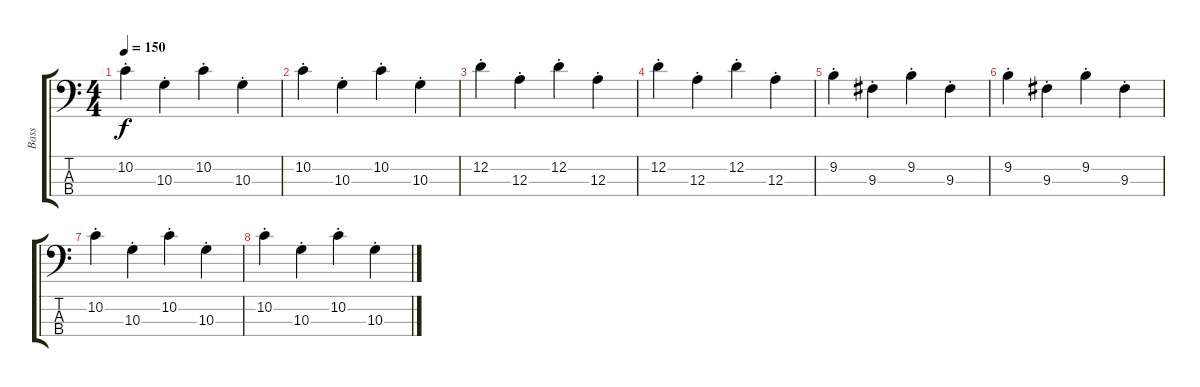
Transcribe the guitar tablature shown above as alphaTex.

\track ("Bass" "Bass") {instrument electricbassfinger}
\staff {score tabs}
\tuning (G2 D2 A1 E1) {hide}
\ts (4 4)
\tempo 150
\clef f4
\ks c
10.2{st}.4{txt "" dy f instrument electricbassfinger} 10.3{st}.4 10.2{st}.4 10.3{st}.4 |
10.2{st}.4 10.3{st}.4 10.2{st}.4 10.3{st}.4 |
12.2{st}.4 12.3{st}.4 12.2{st}.4 12.3{st}.4 |
12.2{st}.4 12.3{st}.4 12.2{st}.4 12.3{st}.4 |
9.2{st}.4 9.3{st}.4 9.2{st}.4 9.3{st}.4 |
9.2{st}.4 9.3{st}.4 9.2{st}.4 9.3{st}.4 |
10.2{st}.4 10.3{st}.4 10.2{st}.4 10.3{st}.4 |
10.2{st}.4 10.3{st}.4 10.2{st}.4 10.3{st}.4
